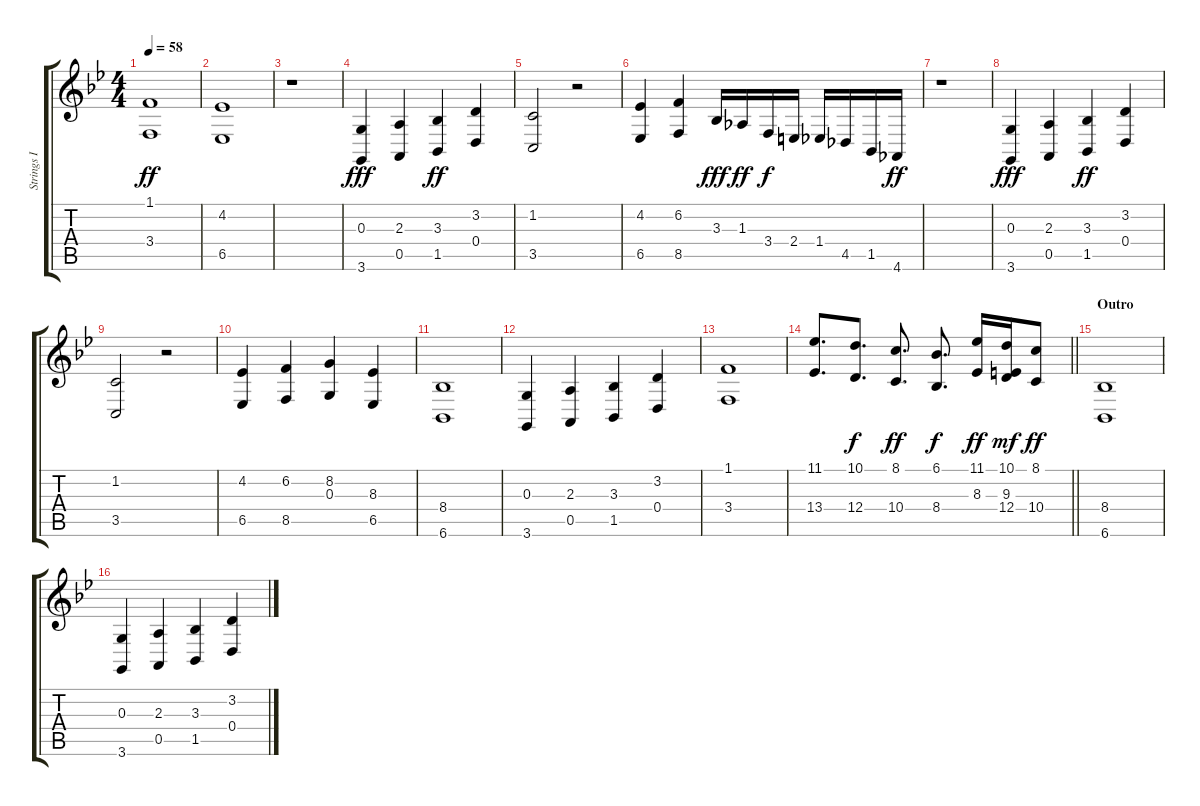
\track ("Strings I" "Strings I") {instrument synthstrings1}
\staff {score tabs}
\tuning (E4 B3 G3 D3 A2 E2) {hide}
\ts (4 4)
\tempo 58
\clef g2
\ks bb
(1.1 3.4).1{dy ff} |
(4.2 6.5).1 |
r.1 |
(0.3 3.6).4{dy fff} (2.3 0.5).4 (3.3 1.5).4{dy ff} (3.2 0.4).4 |
(1.2 3.5).2 r.2 |
(4.2 6.5).4 (6.2 8.5).4 3.3.16{dy fff} 1.3.16{dy ff} 3.4.16{dy f} 2.4.16 1.4.16 4.5.16 1.5.16 4.6.16{dy ff} |
r.1 |
(0.3 3.6).4{dy fff} (2.3 0.5).4 (3.3 1.5).4{dy ff} (3.2 0.4).4 |
(1.2 3.5).2 r.2 |
(4.2 6.5).4 (6.2 8.5).4 (8.2 0.3).4 (8.3 6.5).4 |
(8.4 6.6).1 |
(0.3 3.6).4 (2.3 0.5).4 (3.3 1.5).4 (3.2 0.4).4 |
(1.1 3.4).1 |
\barLineRight lightlight
(11.1 13.4).8{d} (10.1 12.4).8{d dy f} (8.1 10.4).8{d dy ff} (6.1 8.4).8{d dy f} (11.1 8.3).16{dy ff} (10.1 9.3 12.4).16{dy mf} (8.1 10.4).8{dy ff} |
\section ("" "Outro")
(8.4 6.6).1 |
(0.3 3.6).4 (2.3 0.5).4 (3.3 1.5).4 (3.2 0.4).4
